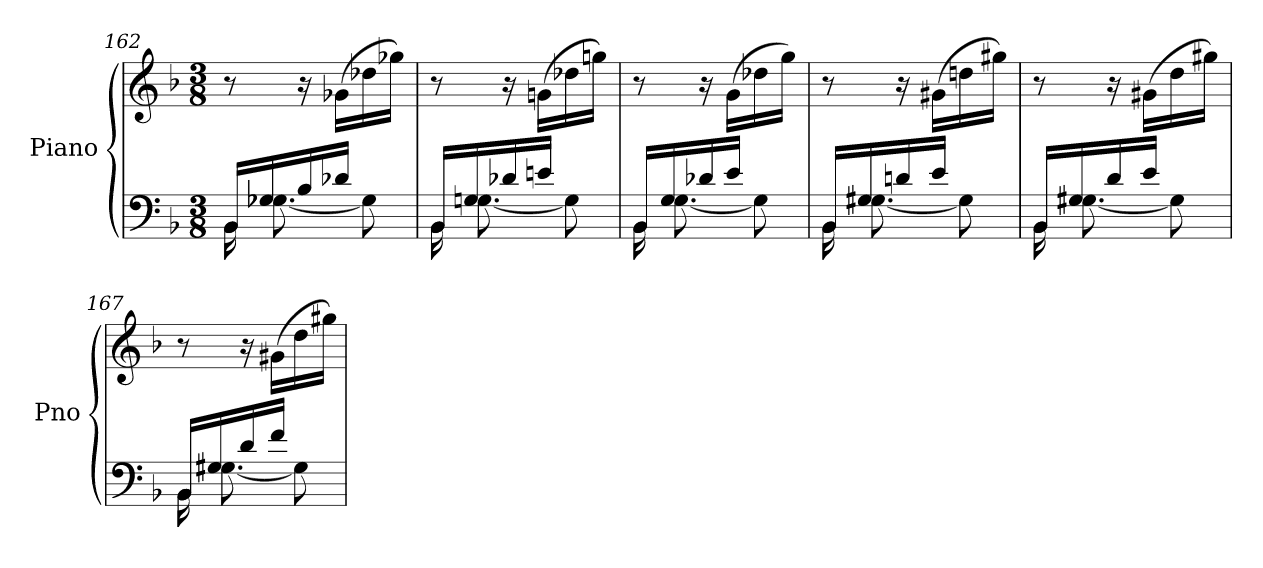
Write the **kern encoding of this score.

**kern	**kern
*part1	*part1
*staff2	*staff1
*I"Piano	*
*I'Pno	*
*clefF4	*clefG2
*k[b-]	*k[b-]
*F:	*F:
*M3/8	*M3/8
=162	=162
*^	*
16BB-/LL	16BB-\	8r
16G-/	[8.G-X\	.
16B-/	.	16r
16d-X/JJ	.	(16g-X\LL
8ryy	8G-\]	16dd-X\
.	.	16gg-X\JJ)
=163	=163	=163
16BB-/LL	16BB-\	8r
16G/	[8.Gn\	.
16d-X/	.	16r
16en/JJ	.	(16gn\LL
8ryy	8G\]	16dd-X\
.	.	16ggn\JJ)
!!LO:LB:g=z
=164	=164	=164
16BB-/LL	16BB-\	8r
16G/	[8.G\	.
16d-X/	.	16r
16e/JJ	.	(16g\LL
8ryy	8G\]	16dd-X\
.	.	16gg\JJ)
=165	=165	=165
16BB-/LL	16BB-\	8r
16G#/	[8.G#X\	.
16dn/	.	16r
16e/JJ	.	(16g#X\LL
8ryy	8G#\]	16ddn\
.	.	16gg#X\JJ)
=166	=166	=166
16BB-/LL	16BB-\	8r
16G#/	[8.G#X\	.
16d/	.	16r
16e/JJ	.	(16g#X\LL
8ryy	8G#\]	16dd\
.	.	16gg#X\JJ)
=167	=167	=167
16BB-/LL	16BB-\	8r
16G#/	[8.G#X\	.
16d/	.	16r
16f/JJ	.	(16g#X\LL
8ryy	8G#\]	16dd\
.	.	16gg#X\JJ)
*v	*v	*
=	=
*-	*-
